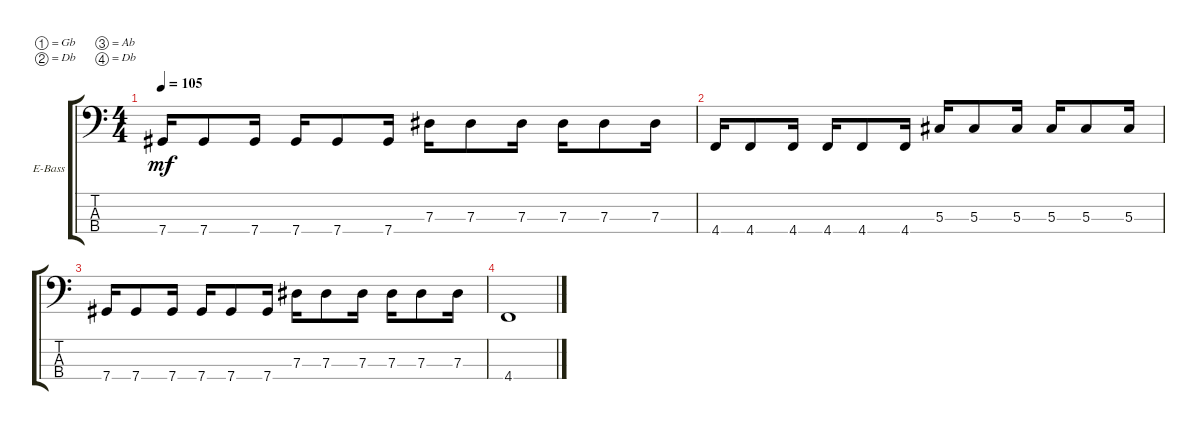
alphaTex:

\defaultSystemsLayout 4
\bracketExtendMode groupsimilarinstruments
\firstSystemTrackNameOrientation horizontal
\otherSystemsTrackNameOrientation horizontal
\track ("Glam Metal" "E-Bass") {instrument electricbassfinger}
\staff {score tabs}
\tuning (Gb2 Db2 Ab1 Db1)
\ts (4 4)
\tempo 105
\clef f4
\ks c
7.4.16{dy mf} 7.4.8 7.4.16 7.4.16 7.4.8 7.4.16 7.3.16 7.3.8 7.3.16 7.3.16 7.3.8 7.3.16 |
4.4.16 4.4.8 4.4.16 4.4.16 4.4.8 4.4.16 5.3.16 5.3.8 5.3.16 5.3.16 5.3.8 5.3.16 |
7.4.16 7.4.8 7.4.16 7.4.16 7.4.8 7.4.16 7.3.16 7.3.8 7.3.16 7.3.16 7.3.8 7.3.16 |
4.4.1
